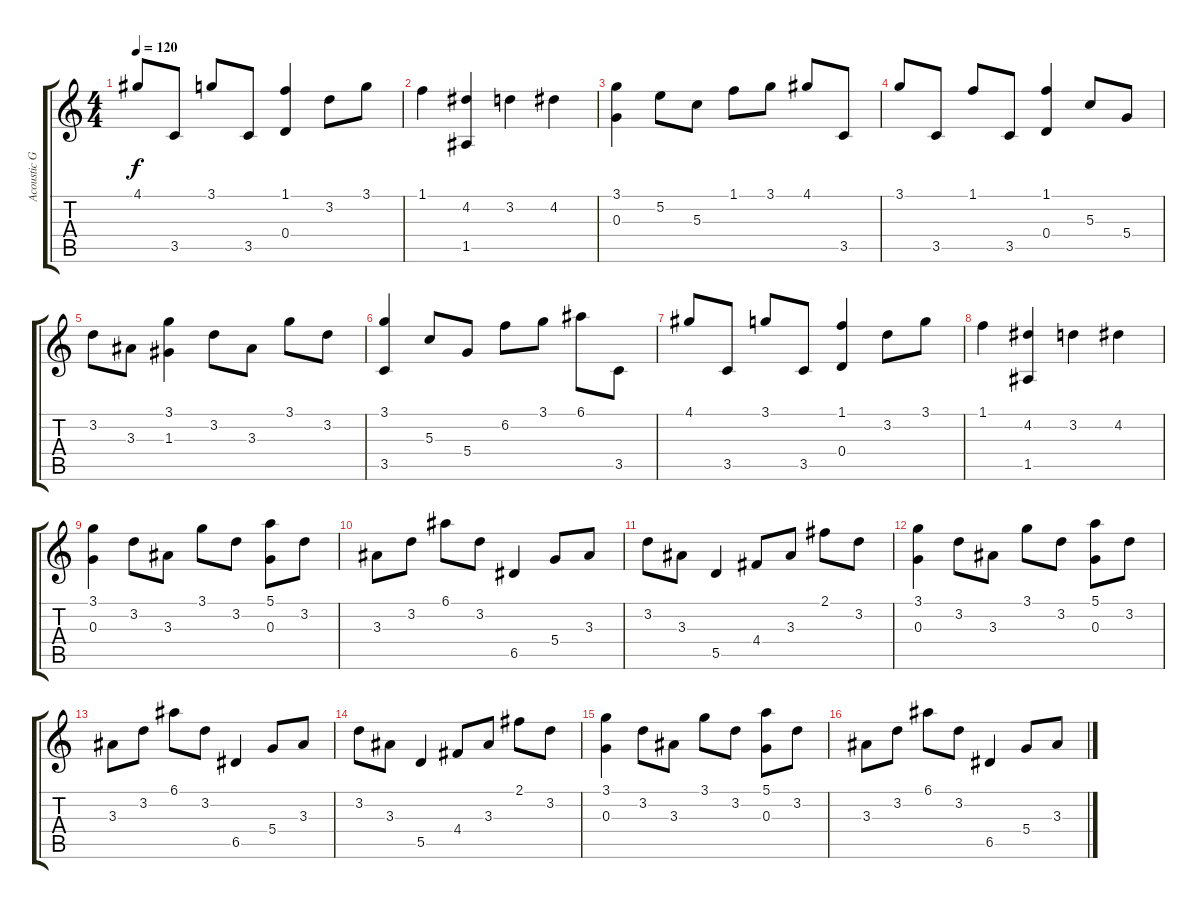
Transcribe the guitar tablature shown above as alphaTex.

\track ("Acoustic Guitar (Nylon)" "Acoustic G") {instrument acousticguitarnylon}
\staff {score tabs}
\tuning (E4 B3 G3 D3 A2 E2) {hide}
\ts (4 4)
\tempo 120
\clef g2
\ks c
4.1.8{dy f} 3.5.8 3.1.8 3.5.8 (1.1 0.4).4 3.2.8 3.1.8 |
1.1.4 (4.2 1.5).4 3.2.4 4.2.4 |
(3.1 0.3).4 5.2.8 5.3.8 1.1.8 3.1.8 4.1.8 3.5.8 |
3.1.8 3.5.8 1.1.8 3.5.8 (1.1 0.4).4 5.3.8 5.4.8 |
3.2.8 3.3.8 (3.1 1.3).4 3.2.8 3.3.8 3.1.8 3.2.8 |
(3.1 3.5).4 5.3.8 5.4.8 6.2.8 3.1.8 6.1.8 3.5.8 |
4.1.8 3.5.8 3.1.8 3.5.8 (1.1 0.4).4 3.2.8 3.1.8 |
1.1.4 (4.2 1.5).4 3.2.4 4.2.4 |
(3.1 0.3).4 3.2.8 3.3.8 3.1.8 3.2.8 (5.1 0.3).8 3.2.8 |
3.3.8 3.2.8 6.1.8 3.2.8 6.5.4 5.4.8 3.3.8 |
3.2.8 3.3.8 5.5.4 4.4.8 3.3.8 2.1.8 3.2.8 |
(3.1 0.3).4 3.2.8 3.3.8 3.1.8 3.2.8 (5.1 0.3).8 3.2.8 |
3.3.8 3.2.8 6.1.8 3.2.8 6.5.4 5.4.8 3.3.8 |
3.2.8 3.3.8 5.5.4 4.4.8 3.3.8 2.1.8 3.2.8 |
(3.1 0.3).4 3.2.8 3.3.8 3.1.8 3.2.8 (5.1 0.3).8 3.2.8 |
3.3.8 3.2.8 6.1.8 3.2.8 6.5.4 5.4.8 3.3.8
